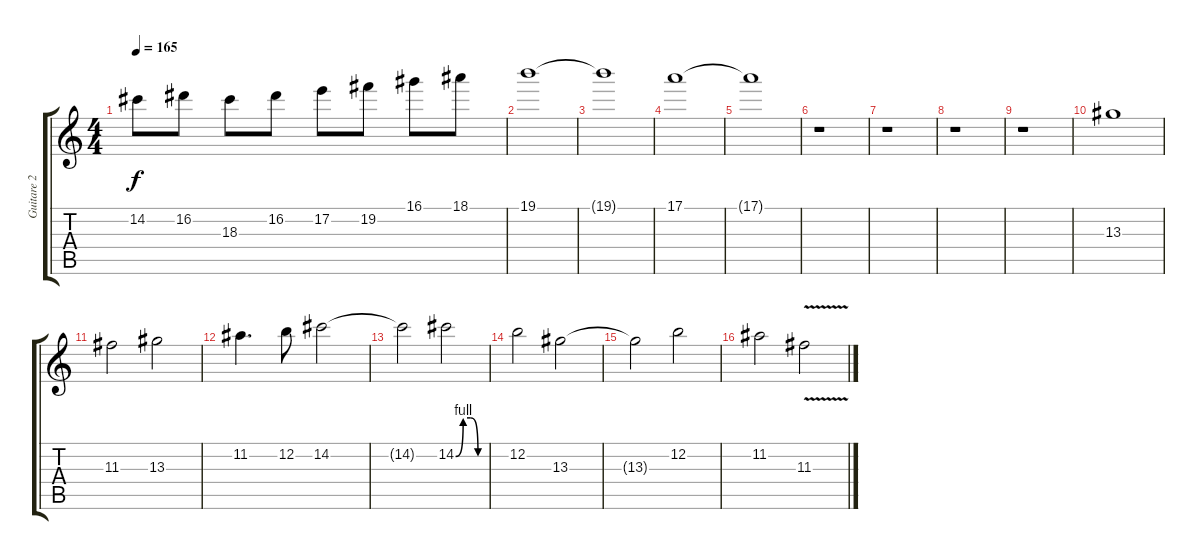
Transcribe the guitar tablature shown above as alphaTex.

\track ("Guitare 2" "Guitare 2") {instrument overdrivenguitar}
\staff {score tabs}
\tuning (E4 B3 G3 D3 A2 E2) {hide}
\ts (4 4)
\tempo 165
\clef g2
\ks c
14.2.8{dy f} 16.2.8 18.3.8 16.2.8 17.2.8 19.2.8 16.1.8 18.1.8 |
19.1.1 |
19.1{t}.1 |
17.1.1 |
17.1{t}.1 |
r.1 |
r.1 |
r.1 |
r.1 |
13.3.1 |
11.3.2 13.3.2 |
11.2.4{d} 12.2.8 14.2.2 |
14.2{t}.2 14.2{be (custom 0 0 15 4 30 4 45 0 60 0)}.2 |
12.2.2 13.3.2 |
13.3{t}.2 12.2.2 |
11.2.2 11.3{v}.2
